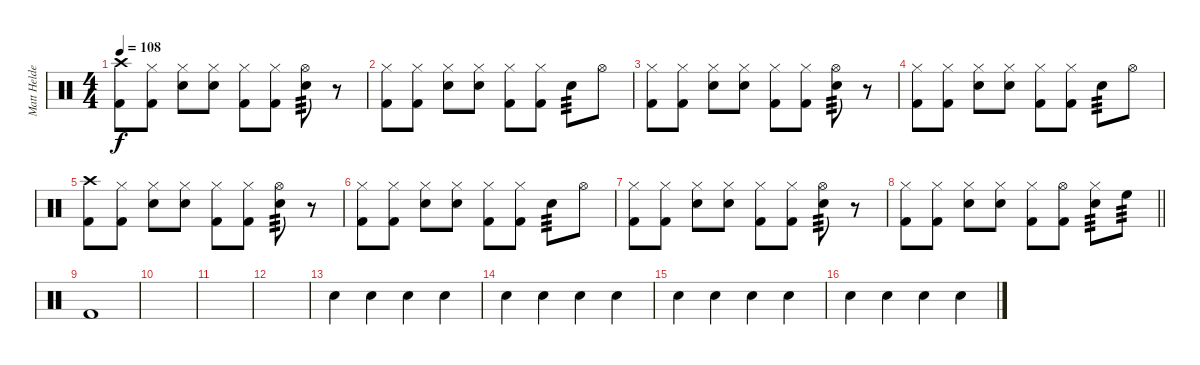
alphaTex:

\track ("Matt Helder" "Matt Helde") {instrument percussion}
\staff {score}
\articulation defaults
\ts (4 4)
\tempo 108
\clef neutral
\ks c
("Crash high (hit)" "Kick (hit) 2").8{dy f} ("Hi-Hat (closed)" "Kick (hit) 2").8 ("Hi-Hat (closed)" "Electric Snare (hit)").8 ("Hi-Hat (closed)" "Electric Snare (hit)").8 ("Hi-Hat (closed)" "Kick (hit) 2").8 ("Hi-Hat (closed)" "Kick (hit) 2").8 ("Hi-Hat (open)" "Electric Snare (hit)").8{tp 3} r.8 |
("Hi-Hat (closed)" "Kick (hit) 2").8 ("Hi-Hat (closed)" "Kick (hit) 2").8 ("Hi-Hat (closed)" "Electric Snare (hit)").8 ("Hi-Hat (closed)" "Electric Snare (hit)").8 ("Hi-Hat (closed)" "Kick (hit) 2").8 ("Hi-Hat (closed)" "Kick (hit) 2").8 "Electric Snare (hit)".8{tp 3} "Hi-Hat (open)".8 |
("Hi-Hat (closed)" "Kick (hit) 2").8 ("Hi-Hat (closed)" "Kick (hit) 2").8 ("Hi-Hat (closed)" "Electric Snare (hit)").8 ("Hi-Hat (closed)" "Electric Snare (hit)").8 ("Hi-Hat (closed)" "Kick (hit) 2").8 ("Hi-Hat (closed)" "Kick (hit) 2").8 ("Hi-Hat (open)" "Electric Snare (hit)").8{tp 3} r.8 |
("Hi-Hat (closed)" "Kick (hit) 2").8 ("Hi-Hat (closed)" "Kick (hit) 2").8 ("Hi-Hat (closed)" "Electric Snare (hit)").8 ("Hi-Hat (closed)" "Electric Snare (hit)").8 ("Hi-Hat (closed)" "Kick (hit) 2").8 ("Hi-Hat (closed)" "Kick (hit) 2").8 "Electric Snare (hit)".8{tp 3} "Hi-Hat (open)".8 |
("Crash high (hit)" "Kick (hit) 2").8 ("Hi-Hat (closed)" "Kick (hit) 2").8 ("Hi-Hat (closed)" "Electric Snare (hit)").8 ("Hi-Hat (closed)" "Electric Snare (hit)").8 ("Hi-Hat (closed)" "Kick (hit) 2").8 ("Hi-Hat (closed)" "Kick (hit) 2").8 ("Hi-Hat (open)" "Electric Snare (hit)").8{tp 3} r.8 |
("Hi-Hat (closed)" "Kick (hit) 2").8 ("Hi-Hat (closed)" "Kick (hit) 2").8 ("Hi-Hat (closed)" "Electric Snare (hit)").8 ("Hi-Hat (closed)" "Electric Snare (hit)").8 ("Hi-Hat (closed)" "Kick (hit) 2").8 ("Hi-Hat (closed)" "Kick (hit) 2").8 "Electric Snare (hit)".8{tp 3} "Hi-Hat (open)".8 |
("Hi-Hat (closed)" "Kick (hit) 2").8 ("Hi-Hat (closed)" "Kick (hit) 2").8 ("Hi-Hat (closed)" "Electric Snare (hit)").8 ("Hi-Hat (closed)" "Electric Snare (hit)").8 ("Hi-Hat (closed)" "Kick (hit) 2").8 ("Hi-Hat (closed)" "Kick (hit) 2").8 ("Hi-Hat (open)" "Electric Snare (hit)").8{tp 3} r.8 |
\barLineRight lightlight
("Hi-Hat (closed)" "Kick (hit) 2").8 ("Hi-Hat (closed)" "Kick (hit) 2").8 ("Hi-Hat (closed)" "Electric Snare (hit)").8 ("Hi-Hat (closed)" "Electric Snare (hit)").8 ("Hi-Hat (closed)" "Kick (hit) 2").8 ("Hi-Hat (open)" "Kick (hit) 2").8 ("Hi-Hat (closed)" "Electric Snare (hit)").8{tp 3} "High Floor Tom (hit)".8{tp 3} |
"Kick (hit) 2".1 |
|
|
|
"Electric Snare (hit)".4 "Electric Snare (hit)".4 "Electric Snare (hit)".4 "Electric Snare (hit)".4 |
"Electric Snare (hit)".4 "Electric Snare (hit)".4 "Electric Snare (hit)".4 "Electric Snare (hit)".4 |
"Electric Snare (hit)".4 "Electric Snare (hit)".4 "Electric Snare (hit)".4 "Electric Snare (hit)".4 |
"Electric Snare (hit)".4 "Electric Snare (hit)".4 "Electric Snare (hit)".4 "Electric Snare (hit)".4
